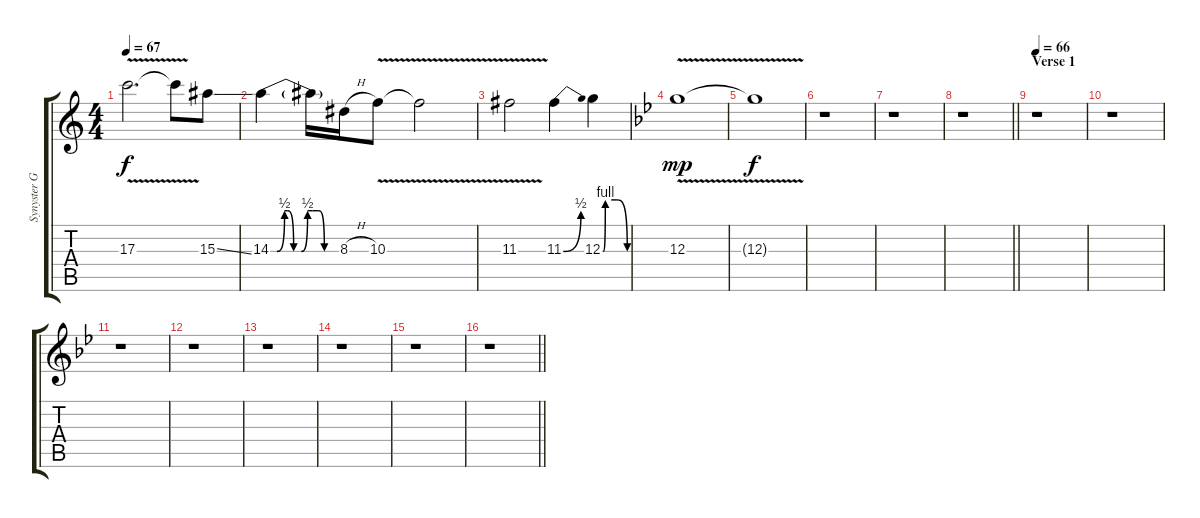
\track ("Synyster Gates" "Synyster G") {instrument distortionguitar}
\staff {score tabs}
\tuning (E4 B3 G3 D3 A2 D2) {hide}
\ts (4 4)
\tempo 67
\clef g2
\ks c
17.3{v}.2{d dy f} 17.3{t}.8 15.3{ss}.8 |
14.3{be (custom 0 0 9 0 20 2 24 2 33 0 44 0 53 2 60 2)}.4 14.3{be (custom 0 2 15 2 30 0 60 0) t}.16 8.3{h}.16 10.3{v}.8 10.3{t}.2 |
11.3{v}.2 11.3{be (bend 0 0 60 2)}.4 12.3{be (custom 0 0 2 0 7 4 30 4 35 4 60 0)}.4 |
\ks bb
12.3{v}.1{dy mp} |
12.3{v t}.1{dy f} |
r.1 |
r.1 |
\barLineRight lightlight
r.1 |
\section ("" "Verse 1")
\tempo 66
r.1 |
r.1 |
r.1 |
r.1 |
r.1 |
r.1 |
r.1 |
\barLineRight lightlight
r.1
